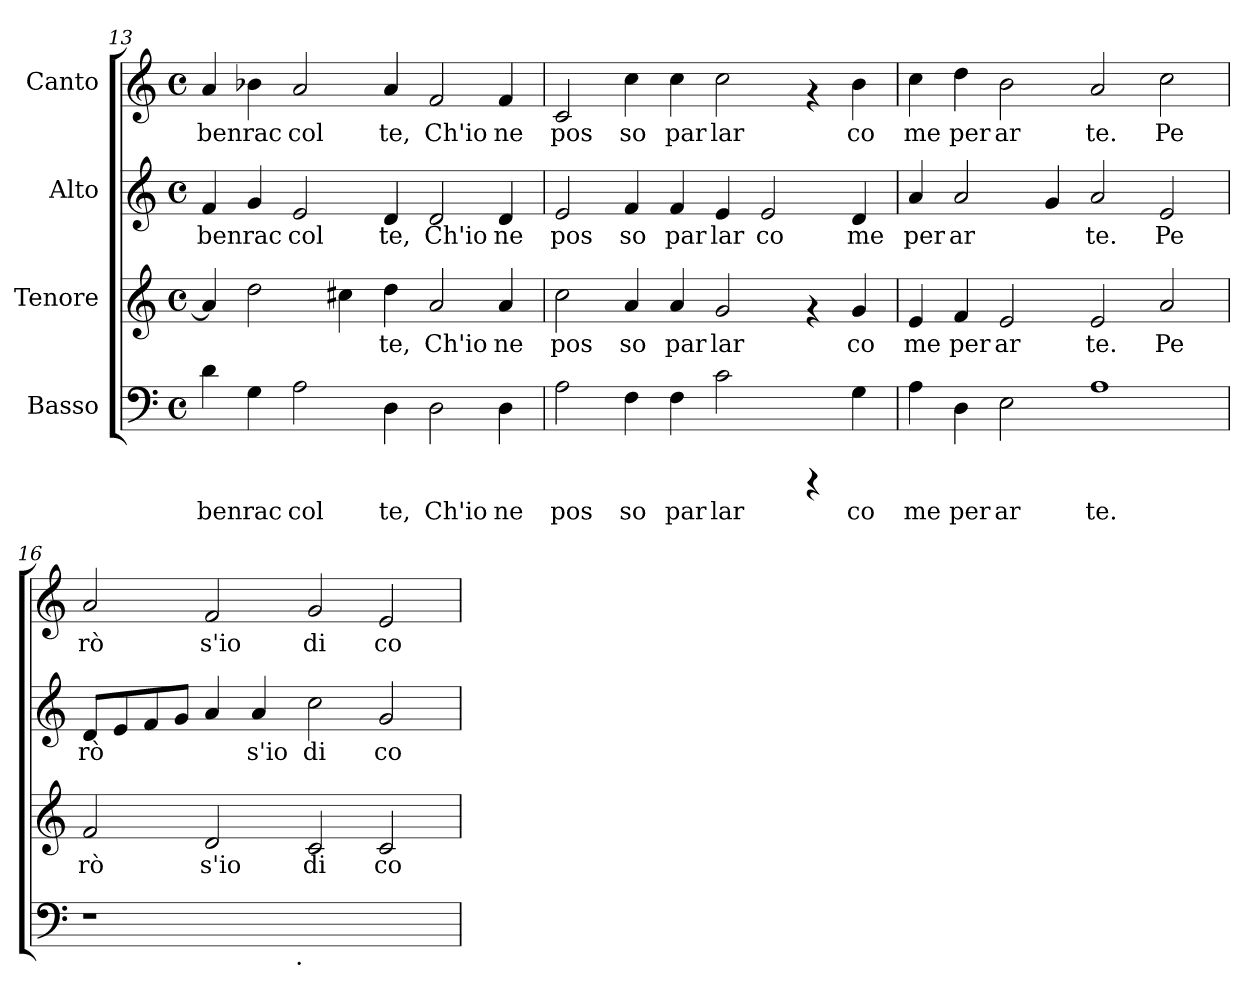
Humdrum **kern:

**kern	**text	**kern	**text	**kern	**text	**kern	**text
*part4	*part4	*part3	*part3	*part2	*part2	*part1	*part1
*staff4	*staff4	*staff3	*staff3	*staff2	*staff2	*staff1	*staff1
*I"Basso	*	*I"Tenore	*	*I"Alto	*	*I"Canto	*
*clefF4	*	*clefG2	*	*clefG2	*	*clefG2	*
*k[]	*	*k[]	*	*k[]	*	*k[]	*
*C:	*	*C:	*	*C:	*	*C:	*
*M4/4	*	*M4/4	*	*M4/4	*	*M4/4	*
*met(c)	*	*met(c)	*	*met(c)	*	*met(c)	*
=13	=13	=13	=13	=13	=13	=13	=13
!	!LO:LY:b:cj	!	!LO:LY:b:cj	!	!LO:LY:b:cj	!	!LO:LY:a:cj
4d\	ben	4a/]	.	4f/	ben	4a/	ben
!	!LO:LY:b:cj	!	!LO:LY:b:cj	!	!LO:LY:b:cj	!	!LO:LY:a:cj
4G\	rac	2dd\	.	4g/	rac	4b-X\	rac
!	!LO:LY:b:cj	!	!	!	!LO:LY:b:cj	!	!LO:LY:a:cj
2A\	col	.	.	2e/	col	2a/	col
!	!	!	!LO:LY:b:cj	!	!	!	!
.	.	4cc#\	.	.	.	.	.
!	!LO:LY:b:cj	!	!LO:LY:b:cj	!	!LO:LY:b:cj	!	!LO:LY:a:cj
4D\	te,	4dd\	te,	4d/	te,	4a/	te,
!	!LO:LY:b:cj	!	!LO:LY:b:cj	!	!LO:LY:b:cj	!	!LO:LY:a:cj
2D\	Ch'io	2a/	Ch'io	2d/	Ch'io	2f/	Ch'io
!	!LO:LY:b:cj	!	!LO:LY:b:cj	!	!LO:LY:b:cj	!	!LO:LY:a:cj
4D\	ne	4a/	ne	4d/	ne	4f/	ne
=14	=14	=14	=14	=14	=14	=14	=14
!	!LO:LY:b:cj	!	!LO:LY:b:cj	!	!LO:LY:b:cj	!	!LO:LY:a:cj
2A\	pos	2cc\	pos	2e/	pos	2c/	pos
!	!LO:LY:b:cj	!	!LO:LY:b:cj	!	!LO:LY:b:cj	!	!LO:LY:a:cj
4F\	so	4a/	so	4f/	so	4cc\	so
!	!LO:LY:b:cj	!	!LO:LY:b:cj	!	!LO:LY:b:cj	!	!LO:LY:a:cj
4F\	par	4a/	par	4f/	par	4cc\	par
!	!LO:LY:b:cj	!	!LO:LY:b:cj	!	!LO:LY:b:cj	!	!LO:LY:a:cj
2c\	lar	2g/	lar	4e/	lar	2cc\	lar
!	!	!	!	!	!LO:LY:b:cj	!	!
.	.	.	.	2e/	co	.	.
4rCCC	.	4rf	.	.	.	4rf	.
!	!LO:LY:b:cj	!	!LO:LY:b:cj	!	!LO:LY:b:cj	!	!LO:LY:a:cj
4G\	co	4g/	co	4d/	me	4b\	co
=15	=15	=15	=15	=15	=15	=15	=15
!	!LO:LY:b:cj	!	!LO:LY:b:cj	!	!LO:LY:b:cj	!	!LO:LY:a:cj
4A\	me	4e/	me	4a/	per	4cc\	me
!	!LO:LY:b:cj	!	!LO:LY:b:cj	!	!LO:LY:b:cj	!	!LO:LY:a:cj
4D\	per	4f/	per	2a/	ar	4dd\	per
!	!LO:LY:b:cj	!	!LO:LY:b:cj	!	!	!	!LO:LY:a:cj
2E\	ar	2e/	ar	.	.	2b\	ar
!	!	!	!	!	!LO:LY:b:cj	!	!
.	.	.	.	4g/	.	.	.
!	!LO:LY:b:cj	!	!LO:LY:b:cj	!	!LO:LY:b:cj	!	!LO:LY:a:cj
1A	te.	2e/	te.	2a/	te.	2a/	te.
!	!	!	!LO:LY:b:cj	!	!LO:LY:b:cj	!	!LO:LY:a:cj
.	.	2a/	Pe	2e/	Pe	2cc\	Pe
!!LO:LB:g=z
=16	=16	=16	=16	=16	=16	=16	=16
!	!	!	!LO:LY:b:cj	!	!LO:LY:b:cj	!	!LO:LY:b:cj
*^	*	*	*	*	*	*	*
1r	2ryy	.	2f/	rò	8d/L	rò	2a/	rò
!	!	!	!	!	!	!LO:LY:b:cj	!	!
.	.	.	.	.	8e/	.	.	.
!	!	!	!	!	!	!LO:LY:b:cj	!	!
.	.	.	.	.	8f/	.	.	.
!	!	!	!	!	!	!LO:LY:b:cj	!	!
.	.	.	.	.	8g/J	.	.	.
!	!	!	!	!LO:LY:b:cj	!	!LO:LY:b:cj	!	!LO:LY:b:cj
.	4...ryy	.	2d/	s'io	4a/	.	2f/	s'io
!	!	!	!	!	!	!LO:LY:b:cj	!	!
.	.	.	.	.	4a/	s'io	.	.
!	!LO:TX:b:t=.	!	!	!	!	!	!	!
.	1ryy	.	.	.	.	.	.	.
!	!	!	!	!LO:LY:b:cj	!	!LO:LY:b:cj	!	!LO:LY:b:cj
1ryy	.	.	2c/	di	2cc\	di	2g/	di
!	!	!	!	!LO:LY:b:cj	!	!LO:LY:b:cj	!	!LO:LY:b:cj
.	.	.	2c/	co	2g/	co	2e/	co
.	32ryy	.	.	.	.	.	.	.
*v	*v	*	*	*	*	*	*	*
=	=	=	=	=	=	=	=
*-	*-	*-	*-	*-	*-	*-	*-
